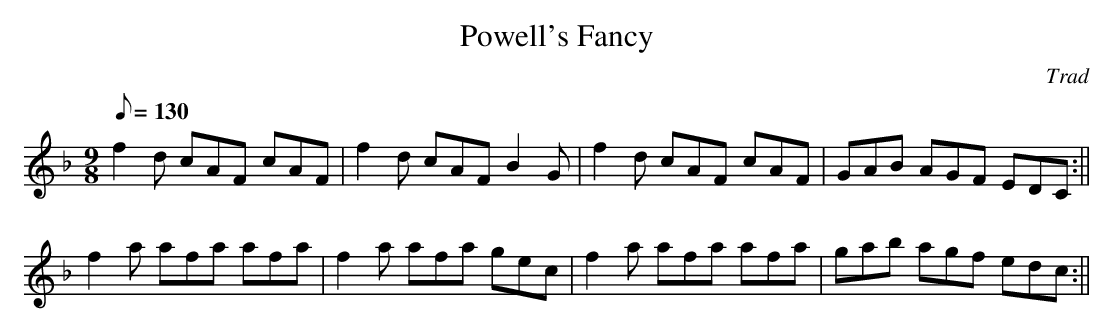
X:1
T:Powell's Fancy
M:9/8
L:1/8
Q:130
C:Trad
K:F
f2d cAF cAF|f2d cAFB2G|f2d cAF cAF|GAB AGF EDC:||!
f2a afa afa|f2a afa gec|f2a afa afa|gab agf edc:||
